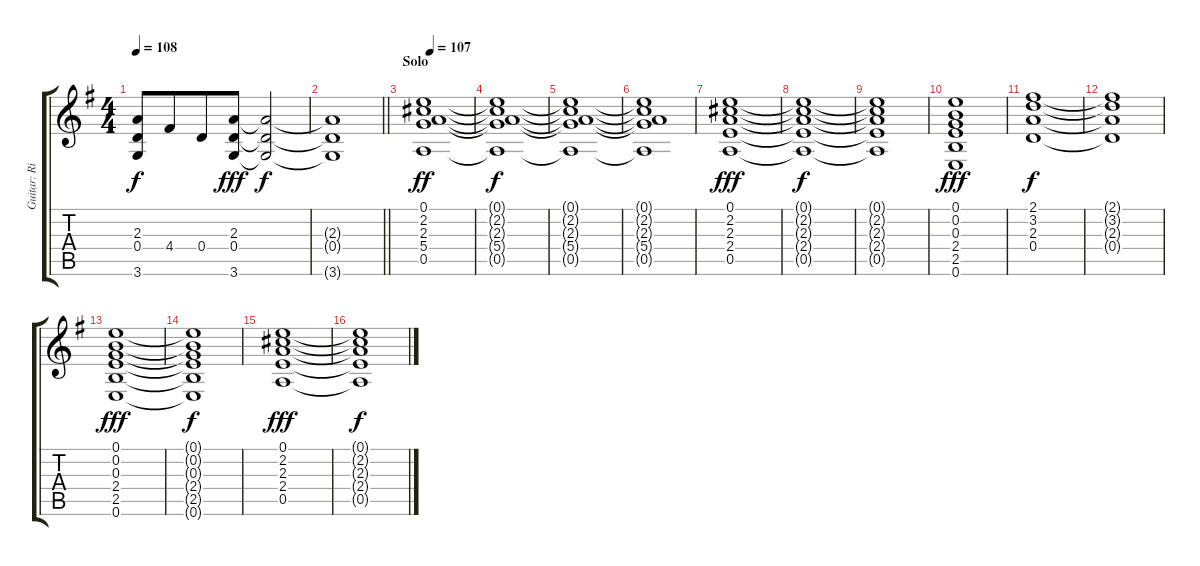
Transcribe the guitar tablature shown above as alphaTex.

\track ("Guitar: Rik" "Guitar: Ri") {instrument electricguitarclean}
\staff {score tabs}
\tuning (E4 B3 G3 D3 A2 E2) {hide}
\ts (4 4)
\tempo 108
\clef g2
\ks g
(2.3{t} 0.4{t} 3.6{t}).8{dy f} 4.4.8{beam merge} 0.4.8 (2.3 0.4 3.6).8{dy fff} (2.3{t} 0.4{t} 3.6{t}).2{dy f} |
\barLineRight lightlight
(2.3{t} 0.4{t} 3.6{t}).1 |
\section ("" "Solo")
\tempo 107
(0.1 2.2 2.3 5.4 0.5).1{dy ff} |
(0.1{t} 2.2{t} 2.3{t} 5.4{t} 0.5{t}).1{dy f} |
(0.1{t} 2.2{t} 2.3{t} 5.4{t} 0.5{t}).1 |
(0.1{t} 2.2{t} 2.3{t} 5.4{t} 0.5{t}).1 |
(0.1 2.2 2.3 2.4 0.5).1{dy fff} |
(0.1{t} 2.2{t} 2.3{t} 2.4{t} 0.5{t}).1{dy f} |
(0.1{t} 2.2{t} 2.3{t} 2.4{t} 0.5{t}).1 |
(0.1 0.2 0.3 2.4 2.5 0.6).1{dy fff} |
(2.1 3.2 2.3 0.4).1{dy f} |
(2.1{t} 3.2{t} 2.3{t} 0.4{t}).1 |
(0.1 0.2 0.3 2.4 2.5 0.6).1{dy fff} |
(0.1{t} 0.2{t} 0.3{t} 2.4{t} 2.5{t} 0.6{t}).1{dy f} |
(0.1 2.2 2.3 2.4 0.5).1{dy fff} |
(0.1{t} 2.2{t} 2.3{t} 2.4{t} 0.5{t}).1{dy f}
